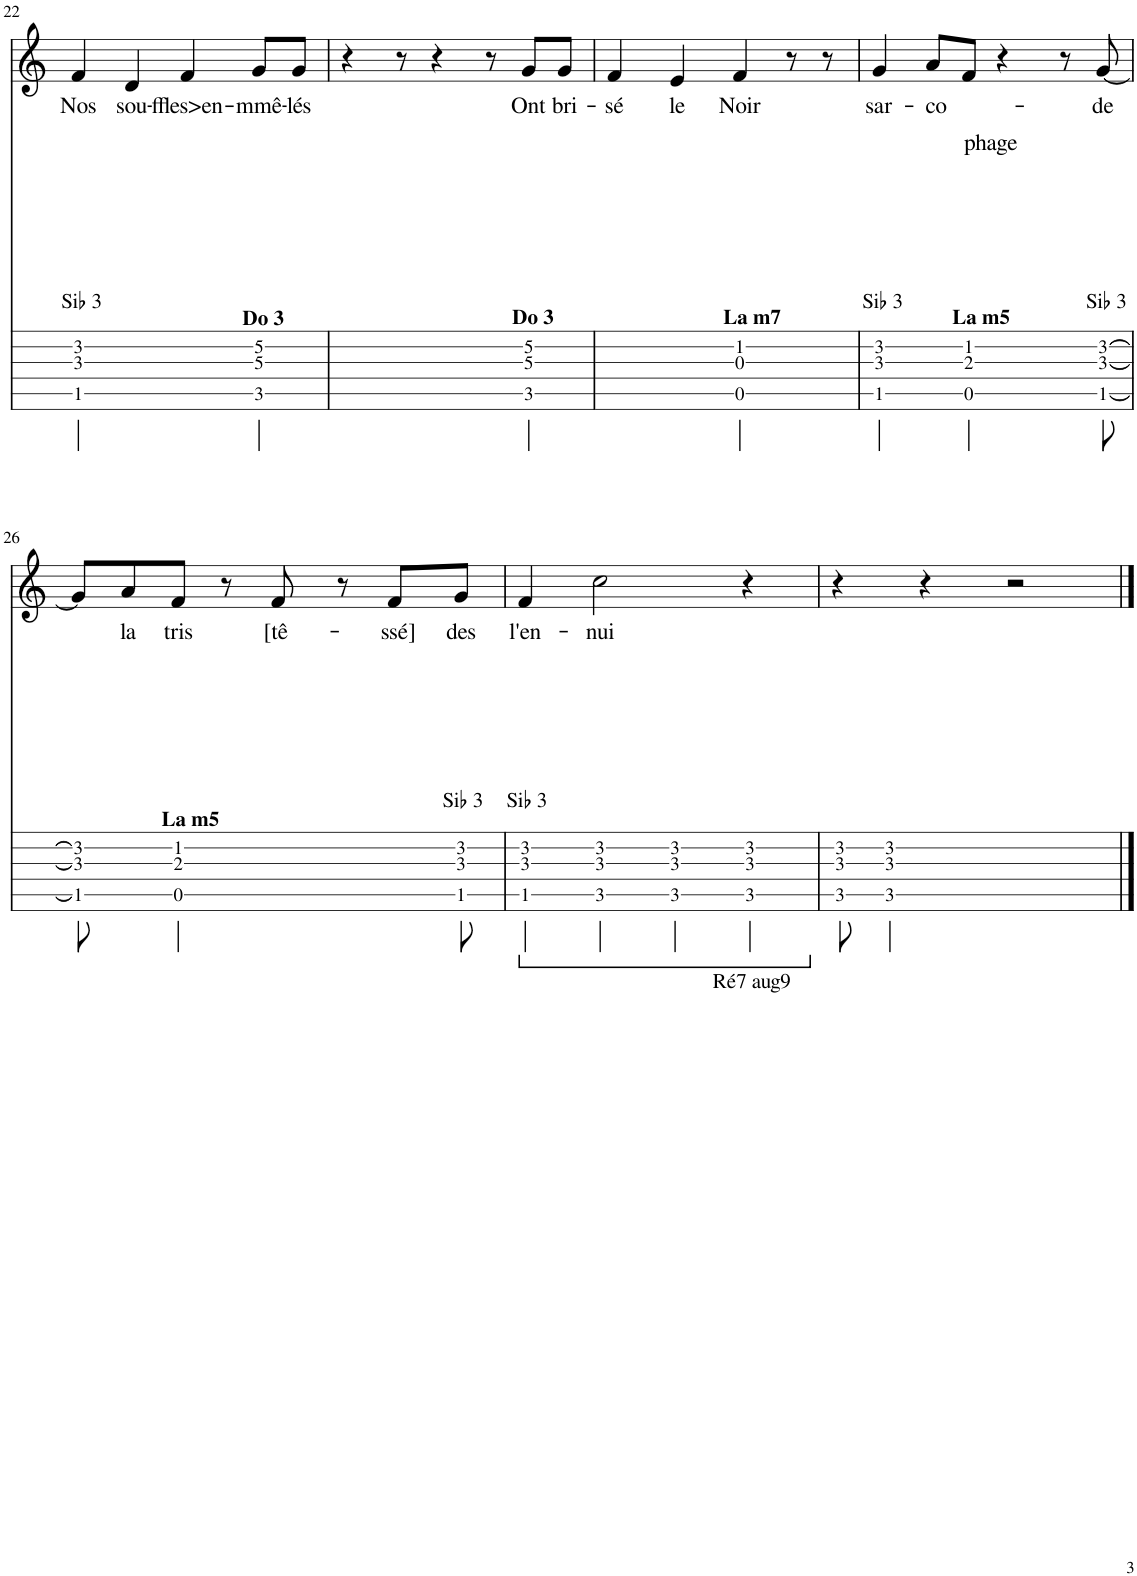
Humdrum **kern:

**kern	**kern	**text	**text
*part2	*part1	*part1	*part1
*staff2	*staff1	*staff1	*staff1
*I"Guitare acoustique	*I"Piano	*	*
*	*I'Pno	*	*
!!LO:PB:g=z
*	*clefG2	*	*
*k[]	*k[]	*	*
*M4/4	*M4/4	*	*
=22	=22	=22	=22
!	!LO:TX:b:t=Si♭ 3	!	!
!	!	!LO:LY:b	!
4AA#\ 4A#\ 4d\	4f/	Nos	.
!	!	!LO:LY:b	!
4r	4d/	sou-	.
!	!	!LO:LY:b	!
8r	4f/	-ffles>en-	.
8r	.	.	.
!	!LO:TX:b:B:t=Do 3	!	!
!	!	!LO:LY:b	!
4C\ 4c\ 4e\	8g/L	-mmê-	.
!	!	!LO:LY:b	!
.	8g/J	-lés	.
=23	=23	=23	=23
4r	4r	.	.
4r	8r	.	.
.	4r	.	.
4r	.	.	.
.	8r	.	.
!	!LO:TX:b:B:t=Do 3	!	!
!	!	!LO:LY:b	!
4C\ 4c\ 4e\	8g/L	Ont	.
!	!	!LO:LY:b	!
.	8g/J	bri-	.
=24	=24	=24	=24
!	!	!LO:LY:b	!
8r	4f/	-sé	.
4r	.	.	.
!	!	!LO:LY:b	!
.	4e/	le	.
8r	.	.	.
!	!LO:TX:b:B:t=La m7	!	!
!	!	!LO:LY:b	!
4AA\ 4G\ 4c\	4f/	Noir	.
4r	8r	.	.
.	8r	.	.
=25	=25	=25	=25
!	!LO:TX:b:t=Si♭ 3	!	!
!	!	!LO:LY:b	!
4AA#\ 4B-\ 4d\	4g/	sar-	.
!	!	!LO:LY:b	!
8r	8a/L	-co-	.
!	!LO:TX:b:B:t=La m5	!	!
!	!	!	!LO:LY:b
4AA\ 4A\ 4c\	8f/J	.	phage
.	4r	.	.
8r	.	.	.
8r	8r	.	.
!	!LO:TX:b:t=Si♭ 3	!	!
!	!	!LO:LY:b	!
[8AA#\ [8A#\ [8d\	[8g/	de	.
!!LO:LB:g=z
=26	=26	=26	=26
8AA#\] 8A#\] 8d\]	8g/L]	.	.
!	!	!LO:LY:b	!
8r	8a/	la	.
!	!LO:TX:b:B:t=La m5	!	!
!	!	!LO:LY:b	!
4AA\ 4A\ 4c\	8f/J	tris	.
.	8r	.	.
!	!	!LO:LY:b	!
16r	8f/	[tê-	.
16r	.	.	.
8r	8r	.	.
!	!	!LO:LY:b	!
16r	8f/L	-ssé]	.
16r	.	.	.
!	!LO:TX:b:t=Si♭ 3	!	!
!	!	!LO:LY:b	!
8AA#\ 8A#\ 8d\	8g/J	des	.
=27	=27	=27	=27
*ped	*	*	*
!	!LO:TX:b:t=Si♭ 3	!	!
!	!	!LO:LY:b	!
4AA#\ 4A#\ 4d\	4f/	l'en-	.
!LO:TX:b:t=Ré7 aug9	!	!	!
!	!	!LO:LY:b	!
4C\ 4A#\ 4d\	2cc\	-nui	.
4C\ 4A#\ 4d\	.	.	.
4C\ 4A#\ 4d\	4r	.	.
=28	=28	=28	=28
*Xped	*	*	*
8C\ 8B-\ 8d\	4r	.	.
4C\ 4A#\ 4d\	.	.	.
.	4r	.	.
8r	.	.	.
2r	2r	.	.
==	==	==	==
*-	*-	*-	*-
